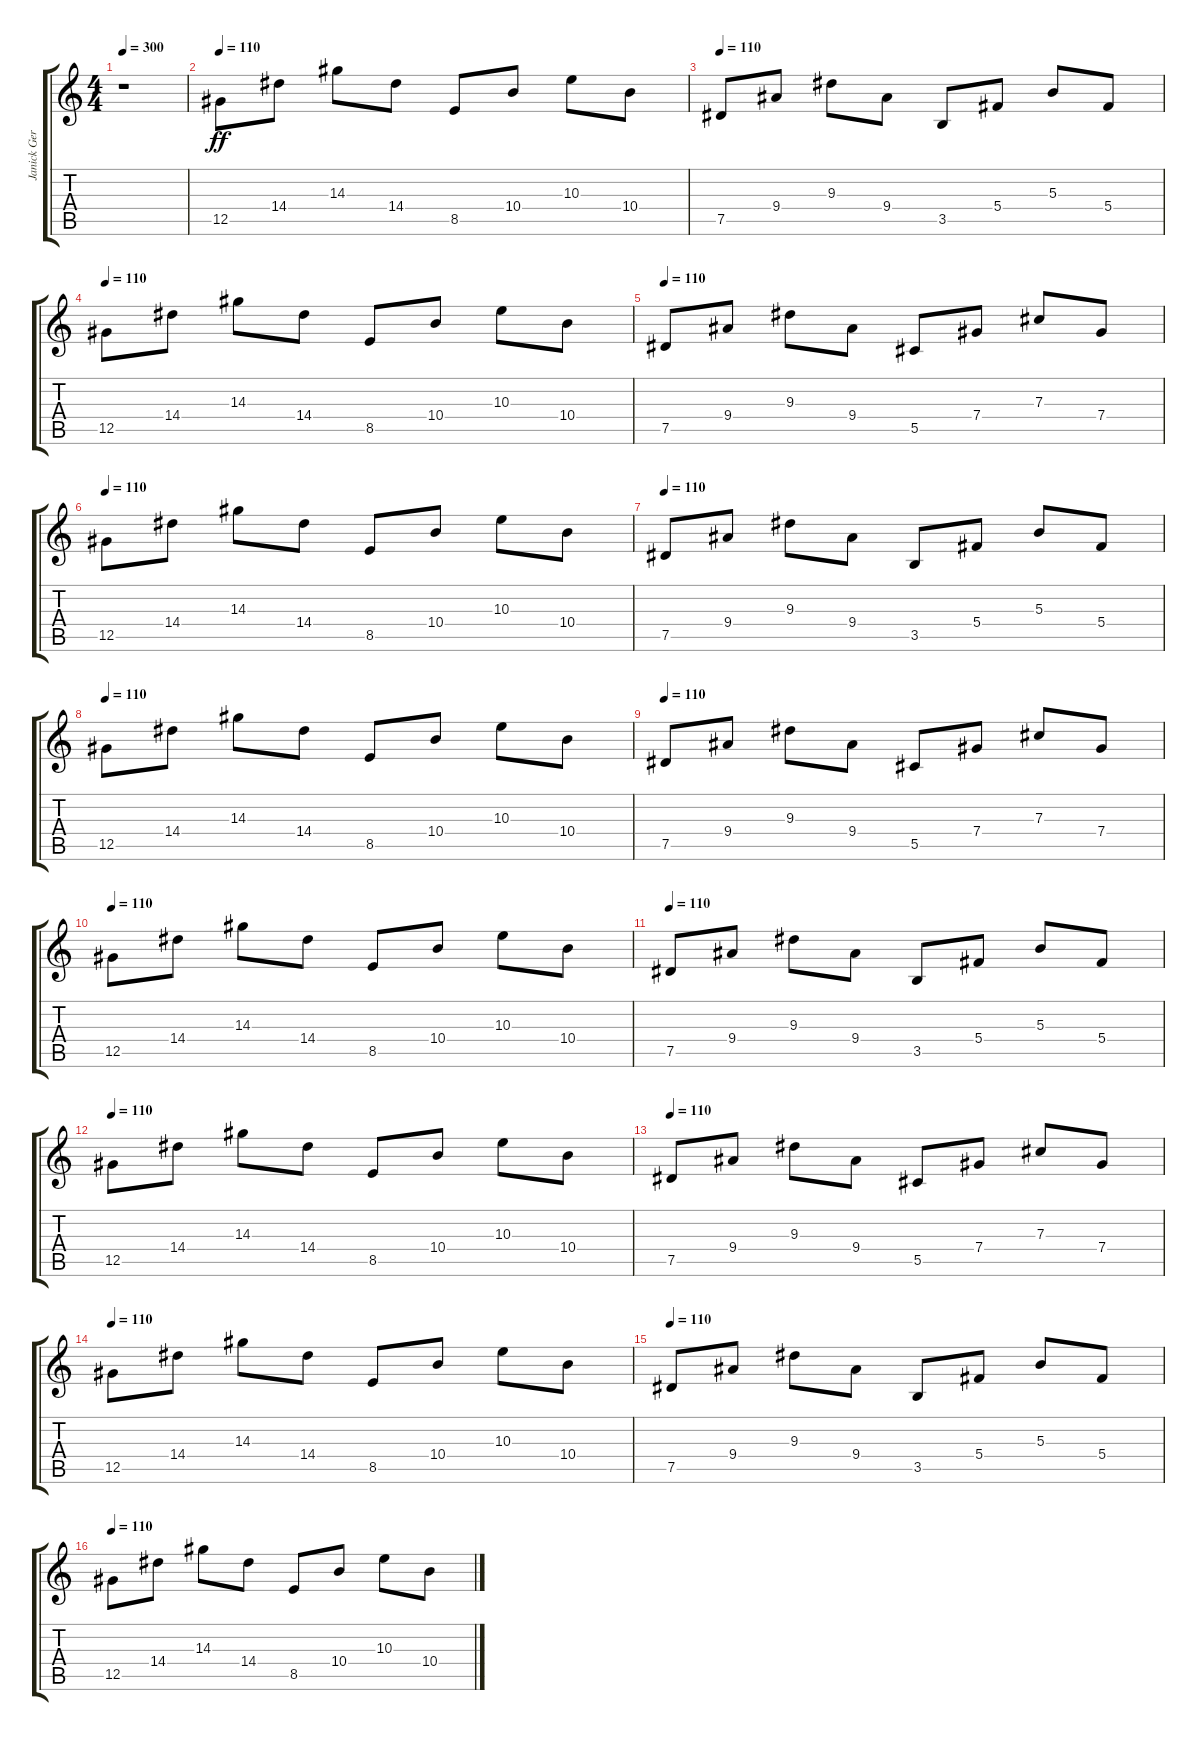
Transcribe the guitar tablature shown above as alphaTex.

\track ("Janick Gers" "Janick Ger") {instrument overdrivenguitar}
\staff {score tabs}
\tuning (Eb4 Bb3 Gb3 Db3 Ab2 Eb2) {hide}
\ts (4 4)
\tempo 300
\tempo 110
\tempo 300
\clef g2
\ks c
r.1{dy ff instrument overdrivenguitar} |
\tempo 110
12.5.8{volume 9} 14.4.8 14.3.8 14.4.8 8.5.8 10.4.8 10.3.8 10.4.8 |
\tempo 110
7.5.8 9.4.8 9.3.8 9.4.8 3.5.8 5.4.8 5.3.8 5.4.8 |
\tempo 110
12.5.8 14.4.8 14.3.8 14.4.8 8.5.8 10.4.8 10.3.8 10.4.8 |
\tempo 110
7.5.8 9.4.8 9.3.8 9.4.8 5.5.8 7.4.8 7.3.8 7.4.8 |
\tempo 110
12.5.8{volume 9} 14.4.8 14.3.8 14.4.8 8.5.8 10.4.8 10.3.8 10.4.8 |
\tempo 110
7.5.8 9.4.8 9.3.8 9.4.8 3.5.8 5.4.8 5.3.8 5.4.8 |
\tempo 110
12.5.8 14.4.8 14.3.8 14.4.8 8.5.8 10.4.8 10.3.8 10.4.8 |
\tempo 110
7.5.8 9.4.8 9.3.8 9.4.8 5.5.8 7.4.8 7.3.8 7.4.8 |
\tempo 110
12.5.8{volume 9} 14.4.8 14.3.8 14.4.8 8.5.8 10.4.8 10.3.8 10.4.8 |
\tempo 110
7.5.8 9.4.8 9.3.8 9.4.8 3.5.8 5.4.8 5.3.8 5.4.8 |
\tempo 110
12.5.8 14.4.8 14.3.8 14.4.8 8.5.8 10.4.8 10.3.8 10.4.8 |
\tempo 110
7.5.8 9.4.8 9.3.8 9.4.8 5.5.8 7.4.8 7.3.8 7.4.8 |
\tempo 110
12.5.8{volume 9} 14.4.8 14.3.8 14.4.8 8.5.8 10.4.8 10.3.8 10.4.8 |
\tempo 110
7.5.8 9.4.8 9.3.8 9.4.8 3.5.8 5.4.8 5.3.8 5.4.8 |
\tempo 110
12.5.8 14.4.8 14.3.8 14.4.8 8.5.8 10.4.8 10.3.8 10.4.8
